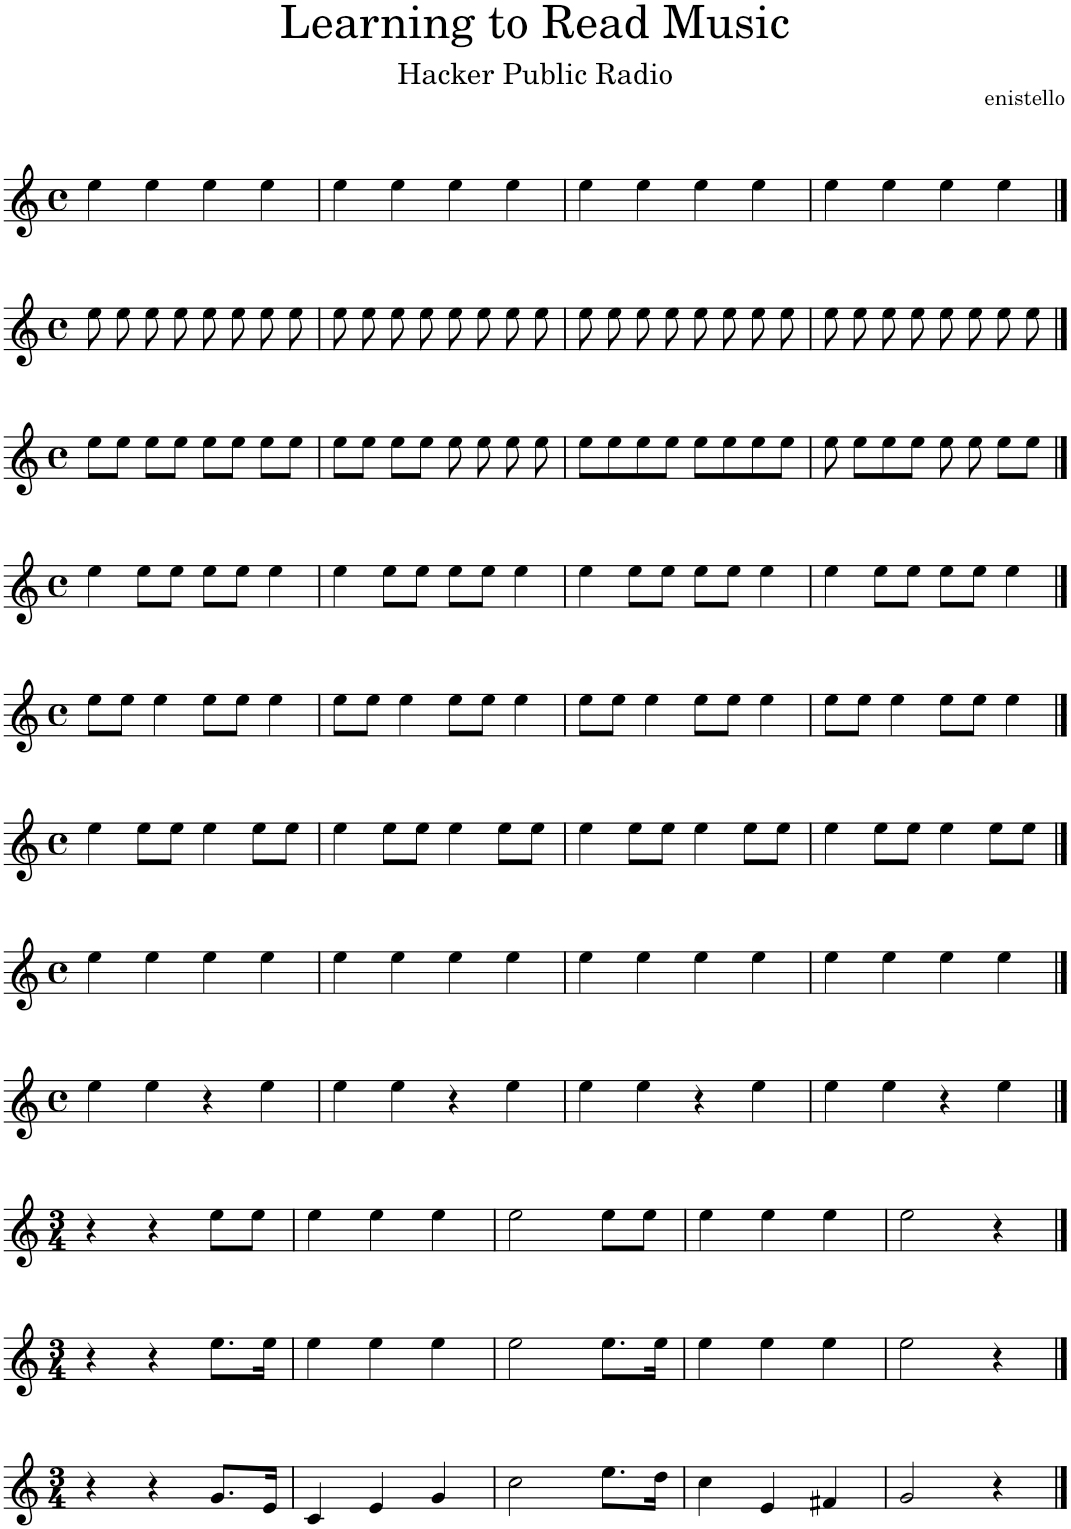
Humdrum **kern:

**kern
*part1
*staff1
*I"Classical Guitar
*I'Guit.
*clefG2
*k[]
*M4/4
*met(c)
=1
4ee\
4ee\
4ee\
4ee\
=2
4ee\
4ee\
4ee\
4ee\
=3
4ee\
4ee\
4ee\
4ee\
=4
4ee\
4ee\
4ee\
4ee\
!!LO:LB:g=z
==5
*M4/4
*met(c)
8ee\
8ee\
8ee\
8ee\
8ee\
8ee\
8ee\
8ee\
=6
8ee\
8ee\
8ee\
8ee\
8ee\
8ee\
8ee\
8ee\
=7
8ee\
8ee\
8ee\
8ee\
8ee\
8ee\
8ee\
8ee\
=8
8ee\
8ee\
8ee\
8ee\
8ee\
8ee\
8ee\
8ee\
!!LO:LB:g=z
==9
*M4/4
*met(c)
8ee\L
8ee\J
8ee\L
8ee\J
8ee\L
8ee\J
8ee\L
8ee\J
=10
8ee\L
8ee\J
8ee\L
8ee\J
8ee\
8ee\
8ee\
8ee\
=11
8ee\L
8ee\
8ee\
8ee\J
8ee\L
8ee\
8ee\
8ee\J
=12
8ee\
8ee\L
8ee\
8ee\J
8ee\
8ee\
8ee\L
8ee\J
!!LO:LB:g=z
==13
*M4/4
*met(c)
4ee\
8ee\L
8ee\J
8ee\L
8ee\J
4ee\
=14
4ee\
8ee\L
8ee\J
8ee\L
8ee\J
4ee\
=15
4ee\
8ee\L
8ee\J
8ee\L
8ee\J
4ee\
=16
4ee\
8ee\L
8ee\J
8ee\L
8ee\J
4ee\
!!LO:LB:g=z
==17
*M4/4
*met(c)
8ee\L
8ee\J
4ee\
8ee\L
8ee\J
4ee\
=18
8ee\L
8ee\J
4ee\
8ee\L
8ee\J
4ee\
=19
8ee\L
8ee\J
4ee\
8ee\L
8ee\J
4ee\
=20
8ee\L
8ee\J
4ee\
8ee\L
8ee\J
4ee\
!!LO:LB:g=z
==21
*M4/4
*met(c)
4ee\
8ee\L
8ee\J
4ee\
8ee\L
8ee\J
=22
4ee\
8ee\L
8ee\J
4ee\
8ee\L
8ee\J
=23
4ee\
8ee\L
8ee\J
4ee\
8ee\L
8ee\J
=24
4ee\
8ee\L
8ee\J
4ee\
8ee\L
8ee\J
!!LO:LB:g=z
==25
*M4/4
*met(c)
4ee\
4ee\
4ee\
4ee\
=26
4ee\
4ee\
4ee\
4ee\
=27
4ee\
4ee\
4ee\
4ee\
=28
4ee\
4ee\
4ee\
4ee\
!!LO:LB:g=z
==29
*M4/4
*met(c)
4ee\
4ee\
4r
4ee\
=30
4ee\
4ee\
4r
4ee\
=31
4ee\
4ee\
4r
4ee\
=32
4ee\
4ee\
4r
4ee\
!!LO:LB:g=z
==33
*M3/4
4r
4r
8ee\L
8ee\J
=34
4ee\
4ee\
4ee\
=35
2ee\
8ee\L
8ee\J
=36
4ee\
4ee\
4ee\
=37
2ee\
4r
!!LO:LB:g=z
==38
*M3/4
4r
4r
8.ee\L
16ee\Jk
=39
4ee\
4ee\
4ee\
=40
2ee\
8.ee\L
16ee\Jk
=41
4ee\
4ee\
4ee\
=42
2ee\
4r
!!LO:LB:g=z
==43
*M3/4
4r
4r
8.g/L
16e/Jk
=44
4c/
4e/
4g/
=45
2cc\
8.ee\L
16dd\Jk
=46
4cc\
4e/
4f#X/
=47
2g/
4r
==
*-
